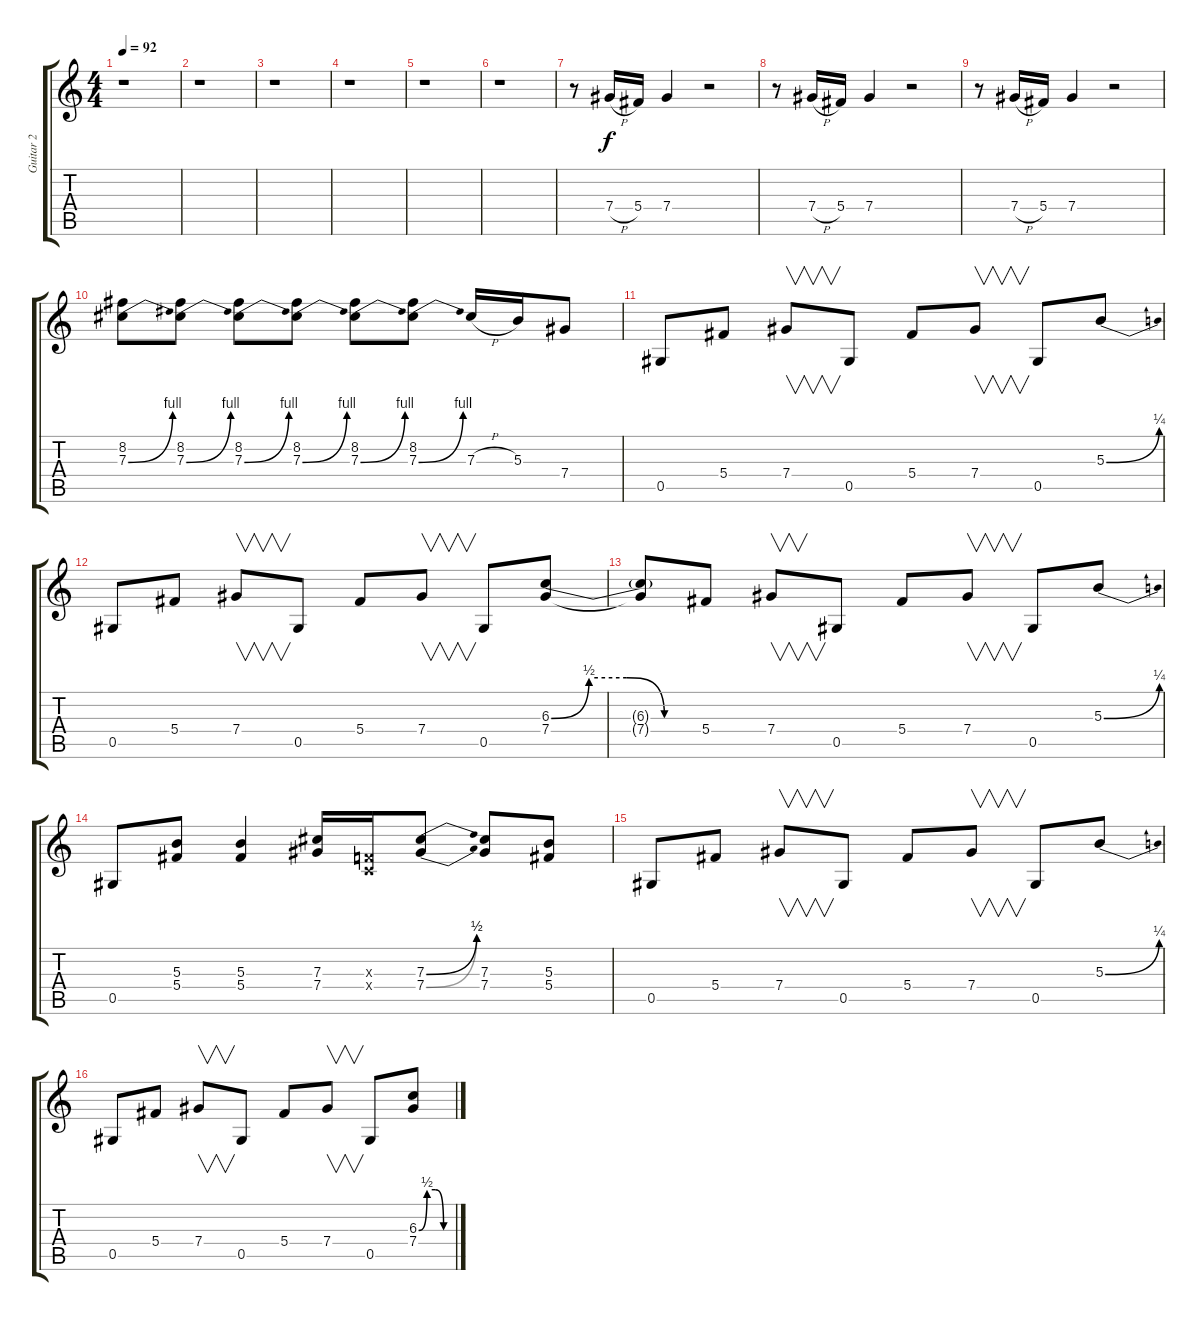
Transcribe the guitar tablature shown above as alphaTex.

\track ("Guitar 2" "Guitar 2") {instrument distortionguitar}
\staff {score tabs}
\tuning (Eb4 Bb3 Gb3 Db3 Ab2 Eb2) {hide}
\ts (4 4)
\tempo 92
\clef g2
\ks c
r.1{dy f} |
r.1 |
r.1 |
r.1 |
r.1 |
r.1 |
r.8 7.4{h}.16 5.4.16 7.4.4 r.2 |
r.8 7.4{h}.16 5.4.16 7.4.4 r.2 |
r.8 7.4{h}.16 5.4.16 7.4.4 r.2 |
(8.2 7.3{be (bend 0 0 60 4)}).8 (8.2 7.3{be (bend 0 0 60 4)}).8 (8.2 7.3{be (bend 0 0 60 4)}).8 (8.2 7.3{be (bend 0 0 60 4)}).8 (8.2 7.3{be (bend 0 0 60 4)}).8 (8.2 7.3{be (bend 0 0 60 4)}).8 7.3{h}.16 5.3.16 7.4.8 |
0.5.8 5.4.8 7.4.8{v} 0.5.8 5.4.8 7.4.8{v} 0.5.8 5.3{be (bend 0 0 60 1)}.8 |
0.5.8 5.4.8 7.4.8{v} 0.5.8 5.4.8 7.4.8{v} 0.5.8 (6.3{be (custom 0 0 15 2 30 2 45 0 60 0)} 7.4).8 |
(6.3{t} 7.4{t}).8 5.4.8 7.4.8{v} 0.5.8 5.4.8 7.4.8{v} 0.5.8 5.3{be (bend 0 0 60 1)}.8 |
0.5.8 (5.3 5.4).8 (5.3 5.4).4 (7.3 7.4).16 (-1.3{x} -1.4{x}).16 (7.3{be (bend 0 0 60 2)} 7.4{be (bend 0 0 60 2)}).8 (7.3 7.4).8 (5.3 5.4).8 |
0.5.8 5.4.8 7.4.8{v} 0.5.8 5.4.8 7.4.8{v} 0.5.8 5.3{be (bend 0 0 60 1)}.8 |
0.5.8 5.4.8 7.4.8{v} 0.5.8 5.4.8 7.4.8{v} 0.5.8 (6.3{be (custom 0 0 15 2 30 2 45 0 60 0)} 7.4).8
